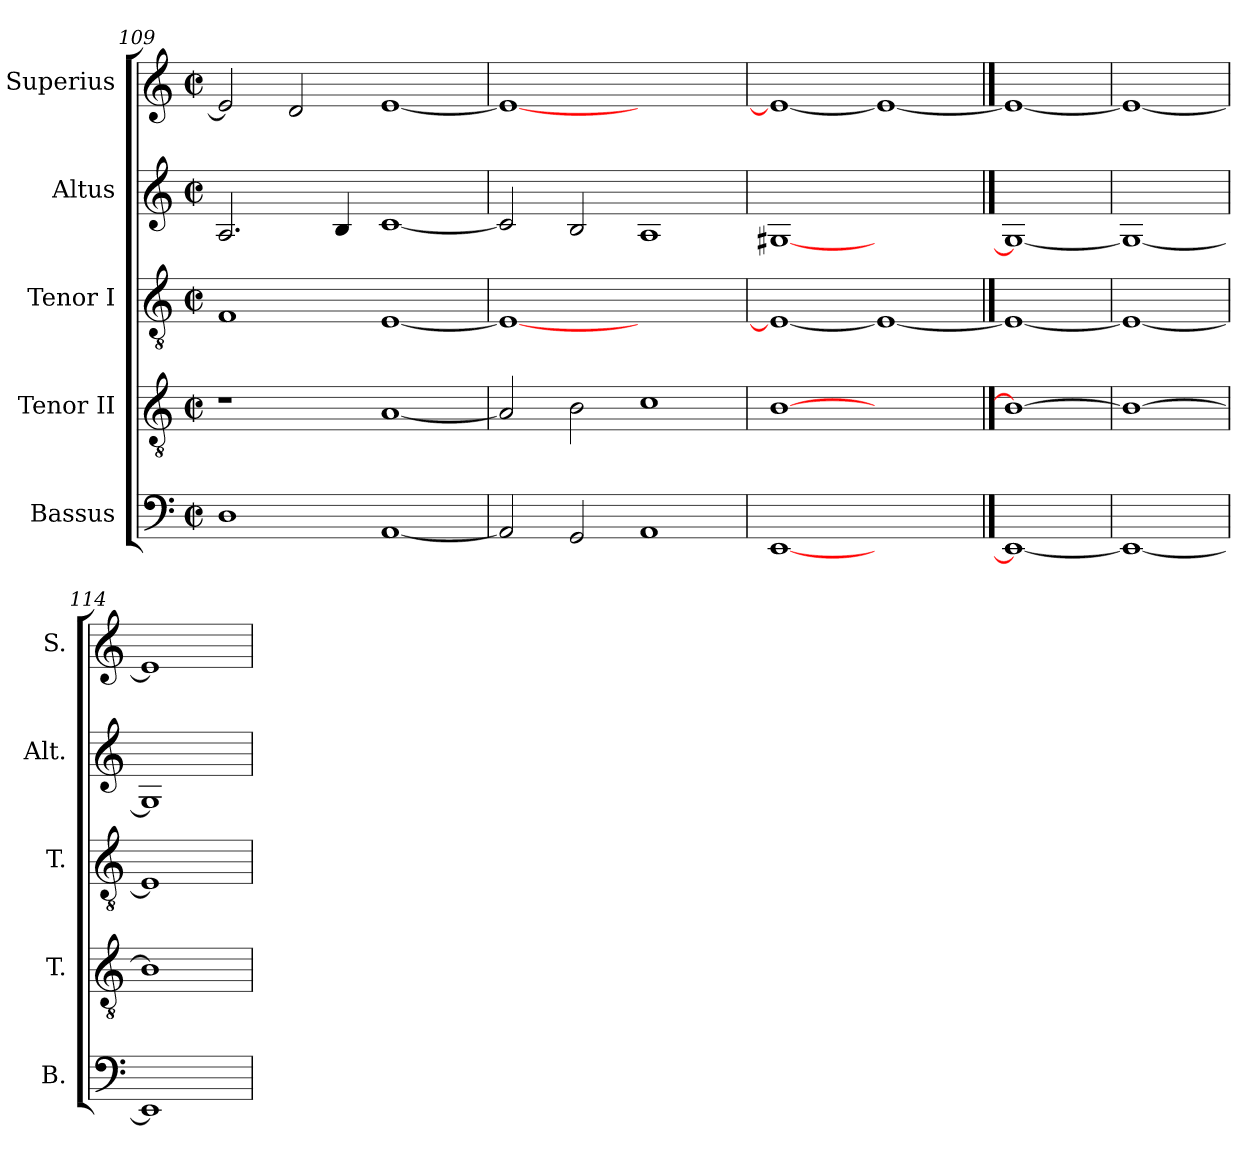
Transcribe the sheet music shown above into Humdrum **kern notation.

**kern	**kern	**kern	**kern	**kern
*part5	*part4	*part3	*part2	*part1
*staff5	*staff4	*staff3	*staff2	*staff1
*I"Bassus	*I"Tenor II	*I"Tenor I	*I"Altus	*I"Superius
*I'B.	*I'T.	*I'T.	*I'Alt.	*I'S.
*clefF4	*clefGv2	*clefGv2	*clefG2	*clefG2
*	*ITrd7c12	*ITrd7c12	*	*
*k[]	*k[]	*k[]	*k[]	*k[]
*C:	*C:	*C:	*C:	*C:
*M2/2	*M2/2	*M2/2	*M2/2	*M2/2
*met(c|)	*met(c|)	*met(c|)	*met(c|)	*met(c|)
=109	=109	=109	=109	=109
1Di	1r	1FFi	2.Ai/	2ei/]
.	.	.	.	2di/
.	.	.	4Bi/	.
[<1AAi	[<1AAi	[<1EEi	[<1ci	[<1ei
=110	=110	=110	=110	=110
2AAi/]	2AAi/]	1EEi_<	2ci/]	1ei_<
2GGi/	2BBi\	.	2Bi/	.
1AAi	1Ci	1ryy	1Ai	1ryy
=111	=111	=111	=111	=111
[1EEi	[1BBi	1EEi_<	[1G#Xi	1ei_<
1ryy	1ryy	1EEi_	1ryy	1ei_
==112	==112	==112	==112	==112
1EEi_	1BBi_	1EEi_	1G#i_	1ei_
=113	=113	=113	=113	=113
1EEi_	1BBi_	1EEi_	1G#i_	1ei_
=114	=114	=114	=114	=114
1EEi]	1BBi]	1EEi]	1G#i]	1ei]
=	=	=	=	=
*-	*-	*-	*-	*-
